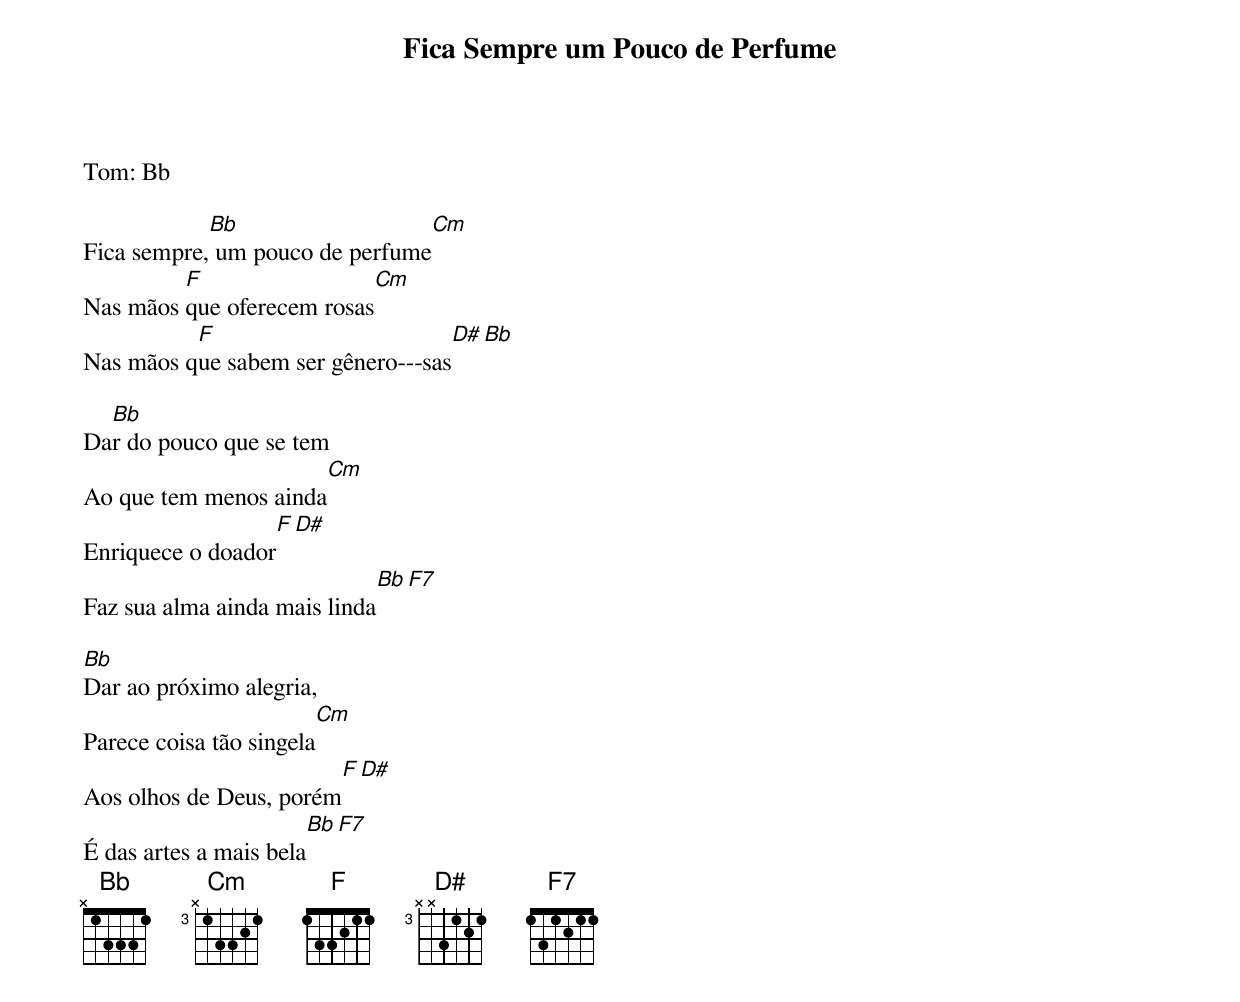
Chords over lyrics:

Fica Sempre um Pouco de Perfume
Tom: Bb

            Bb                                        Cm
Fica sempre, um pouco de perfume
         F                                Cm
Nas mãos que oferecem rosas
          F                                         D#      Bb
Nas mãos que sabem ser gênero---sas

  Bb
Dar do pouco que se tem
                                 Cm
Ao que tem menos ainda
                               F    D#
Enriquece o doador
                                              Bb      F7
Faz sua alma ainda mais linda

Bb
Dar ao próximo alegria,
                                 Cm
Parece coisa tão singela
                                          F    D#
Aos olhos de Deus, porém
                                    Bb   F7
É das artes a mais bela
